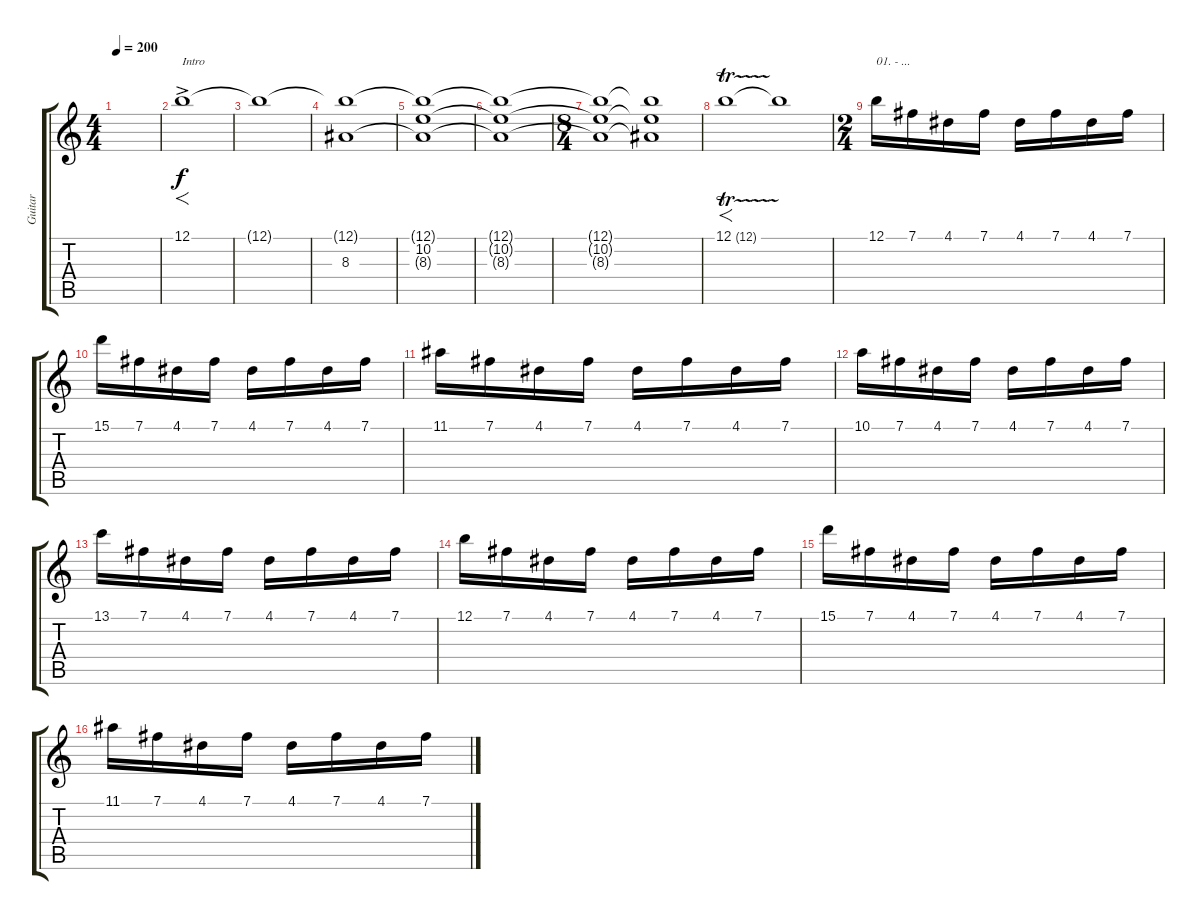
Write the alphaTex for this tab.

\track ("Guitar " "Guitar ") {instrument distortionguitar}
\staff {score tabs}
\tuning (B3 Gb3 D3 A2 E2 B1) {hide}
\ts (4 4)
\tempo 200
\clef g2
\ks c
|
12.1{ac}.1{f txt "Intro" instrument seashore} |
12.1{t}.1{dy f} |
(12.1{t} 8.3).1 |
(12.1{t} 10.2 8.3{t}).1 |
(12.1{t} 10.2{t} 8.3{t}).1{volume 10} |
\ts (8 4)
(12.1{t} 10.2{t} 8.3{t}).1{volume 5} (12.1{t} 10.2{t} 8.3{t}).1 |
12.1{tr (12 16)}.1{f volume 16 instrument distortionguitar} 12.1{t}.1 |
\ts (2 4)
12.1.16{txt "01. - ..." volume 16 instrument distortionguitar} 7.1.16 4.1.16 7.1.16 4.1.16 7.1.16 4.1.16 7.1.16 |
15.1.16 7.1.16 4.1.16 7.1.16 4.1.16 7.1.16 4.1.16 7.1.16 |
11.1.16 7.1.16 4.1.16 7.1.16 4.1.16 7.1.16 4.1.16 7.1.16 |
10.1.16 7.1.16 4.1.16 7.1.16 4.1.16 7.1.16 4.1.16 7.1.16 |
13.1.16 7.1.16 4.1.16 7.1.16 4.1.16 7.1.16 4.1.16 7.1.16 |
12.1.16 7.1.16 4.1.16 7.1.16 4.1.16 7.1.16 4.1.16 7.1.16 |
15.1.16 7.1.16 4.1.16 7.1.16 4.1.16 7.1.16 4.1.16 7.1.16 |
11.1.16 7.1.16 4.1.16 7.1.16 4.1.16 7.1.16 4.1.16 7.1.16
